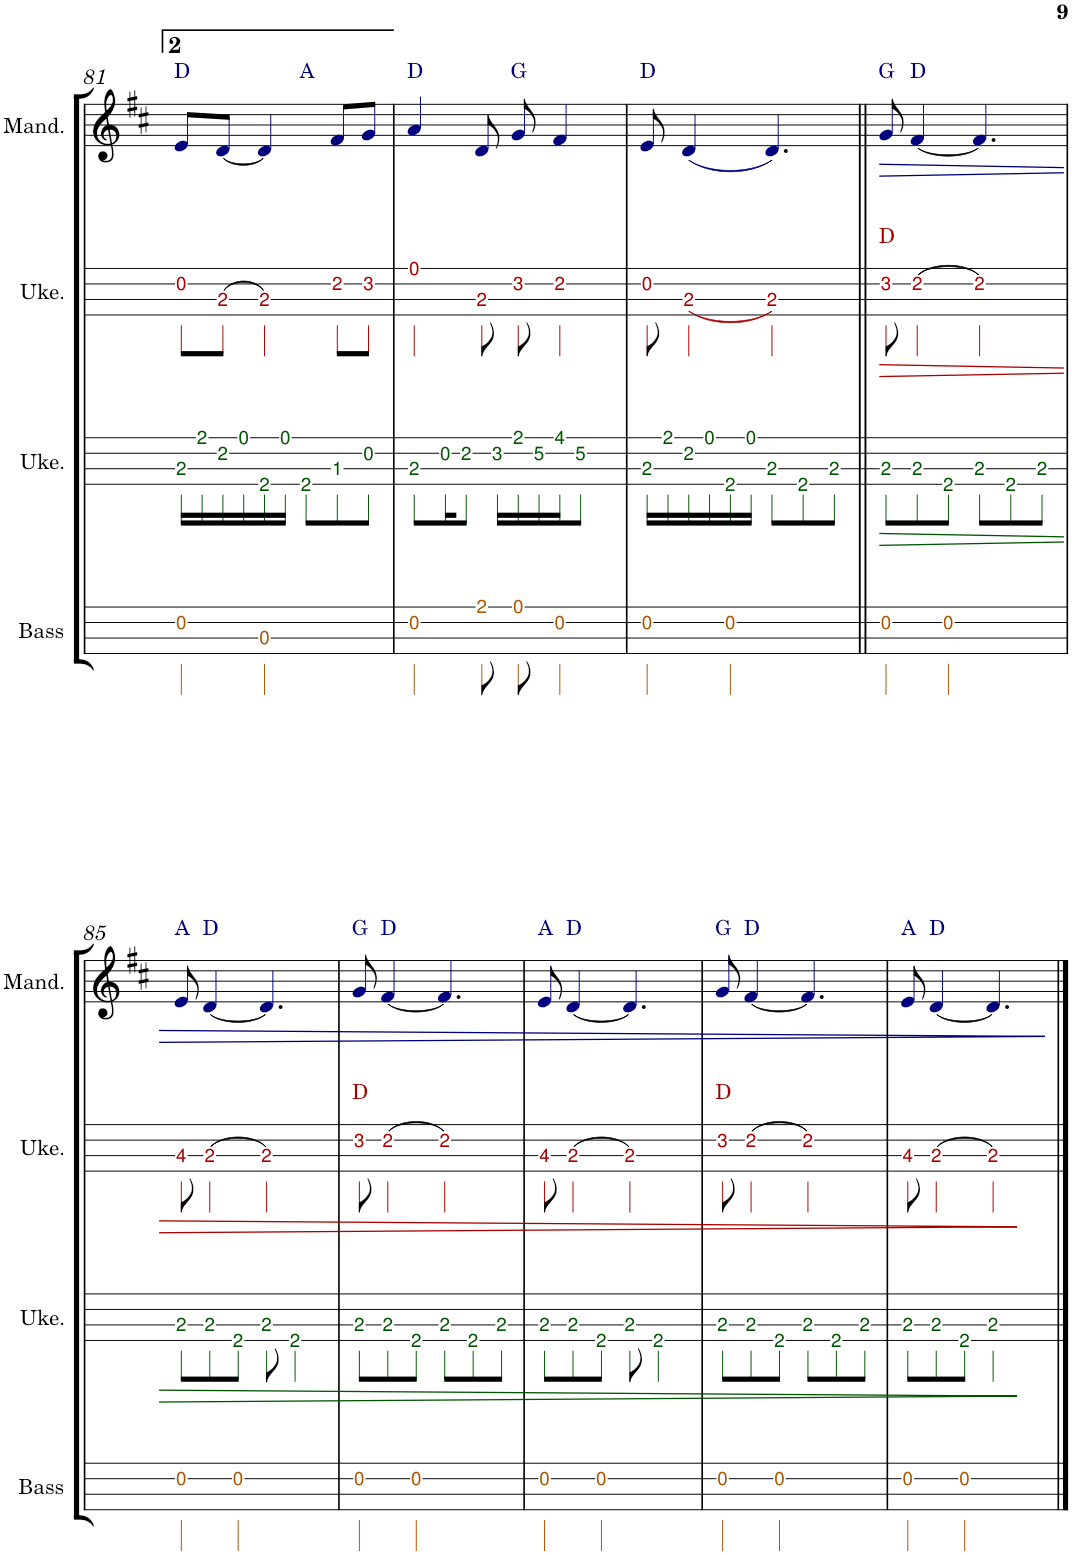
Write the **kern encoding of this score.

**kern	**kern	**dynam	**kern	**dynam	**harte	**kern	**dynam	**harte
*part4	*part3	*part3	*part2	*part2	*part2	*part1	*part1	*part1
*staff4	*staff3	*staff3	*staff2	*staff2	*	*staff1	*staff1	*
*I"Bass Guitar	*I"Ukulele	*	*I"Ukulele	*	*	*I"Mandolin	*	*
*I'Bass	*I'Uke.	*	*I'Uke.	*	*	*I'Mand.	*	*
!!LO:PB:g=z
*	*	*	*	*	*	*clefG2	*	*
*k[f#c#]	*k[f#c#]	*	*k[f#c#]	*	*	*k[f#c#]	*	*
*D:	*D:	*	*D:	*	*	*D:	*	*
*M6/8	*M6/8	*	*M6/8	*	*	*M6/8	*	*
=81	=81	=81	=81	=81	=81	=81	=81	=81
*	*	*	*	*	*	*^	*	*
4DDi\	16dj\LL	.	8eZ\L	.	.	8eV/L	4.ryy	.	D:maj
.	16bj\	.	.	.	.	.	.	.	.
.	16f#j\	.	[8dZ\J	.	.	[8dV/J	.	.	.
.	16aj\	.	.	.	.	.	.	.	.
4AAAi\	16Aj\	.	4dZ\]	.	.	4dV/]	.	.	.
.	16aj\JJ	.	.	.	.	.	.	.	.
.	8Aj\L	.	.	.	.	.	4.ryy	.	A:maj
4ryy	8c#j\	.	8f#Z\L	.	.	8f#V/L	.	.	.
.	8ej\J	.	8gZ\J	.	.	8gV/J	.	.	.
*	*	*	*	*	*	*v	*v	*	*
=82	=82	=82	=82	=82	=82	=82	=82	=82
4DDi\	8dj\L	.	4aZ\	.	.	4aV/	.	D:maj
.	16ej\K	.	.	.	.	.	.	.
.	8f#j\J	.	.	.	.	.	.	.
8AAi\	.	.	8dZ\	.	.	8dV/	.	.
.	16gj\LL	.	.	.	.	.	.	.
8GGi\	16bj\	.	8gZ\	.	.	8gV/	.	G:maj
.	16aj\	.	.	.	.	.	.	.
4DDi\	16cc#j\J	.	4f#Z\	.	.	4f#V/	.	.
.	8aj\J	.	.	.	.	.	.	.
.	16ryy	.	.	.	.	.	.	.
=83	=83	=83	=83	=83	=83	=83	=83	=83
4DDi\	16dj\LL	.	8eZ\	.	.	8eV/	.	D:maj
.	16bj\	.	.	.	.	.	.	.
.	16f#j\	.	(<4dZ\	.	.	(<4dV/	.	.
.	16aj\	.	.	.	.	.	.	.
4DDi\	16Aj\	.	.	.	.	.	.	.
.	16aj\JJ	.	.	.	.	.	.	.
.	8dj\L	.	4dZ\)	.	.	4.dV/)	.	.
4ryy	8Aj\	.	.	.	.	.	.	.
.	8dj\J	.	8ryy	.	.	.	.	.
=84||	=84||	=84||	=84||	=84||	=84||	=84||	=84||	=84||
!	!	!LO:HP:b	!	!LO:HP:b	!	!	!LO:HP:b	!
4DDi\	8dj\L	>	8gZ\	>	D:maj	8gV/	>	G:maj
.	8dj\	.	[4f#Z\	.	.	[4f#V/	.	D:maj
4DDi\	8Aj\J	.	.	.	.	.	.	.
.	8dj\L	.	4f#Z\]	.	.	4.f#V/]	.	.
4ryy	8Aj\	.	.	.	.	.	.	.
.	8dj\J	.	8ryy	.	.	.	.	.
!!LO:LB:g=z
=85	=85	=85	=85	=85	=85	=85	=85	=85
4DDi\	8dj\L	.	8eZ\	.	.	8eV/	.	A:maj
.	8dj\	.	[4dZ\	.	.	[4dV/	.	D:maj
4DDi\	8Aj\J	.	.	.	.	.	.	.
.	8dj\	.	4dZ\]	.	.	4.dV/]	.	.
4ryy	4Aj\	.	.	.	.	.	.	.
.	.	.	8ryy	.	.	.	.	.
=86	=86	=86	=86	=86	=86	=86	=86	=86
4DDi\	8dj\L	.	8gZ\	.	D:maj	8gV/	.	G:maj
.	8dj\	.	[4f#Z\	.	.	[4f#V/	.	D:maj
4DDi\	8Aj\J	.	.	.	.	.	.	.
.	8dj\L	.	4f#Z\]	.	.	4.f#V/]	.	.
4ryy	8Aj\	.	.	.	.	.	.	.
.	8dj\J	.	8ryy	.	.	.	.	.
=87	=87	=87	=87	=87	=87	=87	=87	=87
4DDi\	8dj\L	.	8eZ\	.	.	8eV/	.	A:maj
.	8dj\	.	[4dZ\	.	.	[4dV/	.	D:maj
4DDi\	8Aj\J	.	.	.	.	.	.	.
.	8dj\	.	4dZ\]	.	.	4.dV/]	.	.
4ryy	4Aj\	.	.	.	.	.	.	.
.	.	.	8ryy	.	.	.	.	.
=88	=88	=88	=88	=88	=88	=88	=88	=88
4DDi\	8dj\L	.	8gZ\	.	D:maj	8gV/	.	G:maj
.	8dj\	.	[4f#Z\	.	.	[4f#V/	.	D:maj
4DDi\	8Aj\J	.	.	.	.	.	.	.
.	8dj\L	.	4f#Z\]	.	.	4.f#V/]	.	.
4ryy	8Aj\	.	.	.	.	.	.	.
.	8dj\J	.	8ryy	.	.	.	.	.
=89	=89	=89	=89	=89	=89	=89	=89	=89
4DDi\	8dj\L	.	8eZ\	.	.	8eV/	.	A:maj
.	8dj\	.	[4dZ\	.	.	[4dV/	.	D:maj
4DDi\	8Aj\J	.	.	.	.	.	.	.
.	4dj\	.	4dZ\]	.	.	4.dV/]	.	.
4ryy	.	.	.	.	.	.	.	.
.	8ryy	]	8ryy	]	.	.	.	.
.	.	.	.	.	.	.	]	.
==	==	==	==	==	==	==	==	==
*-	*-	*-	*-	*-	*-	*-	*-	*-
